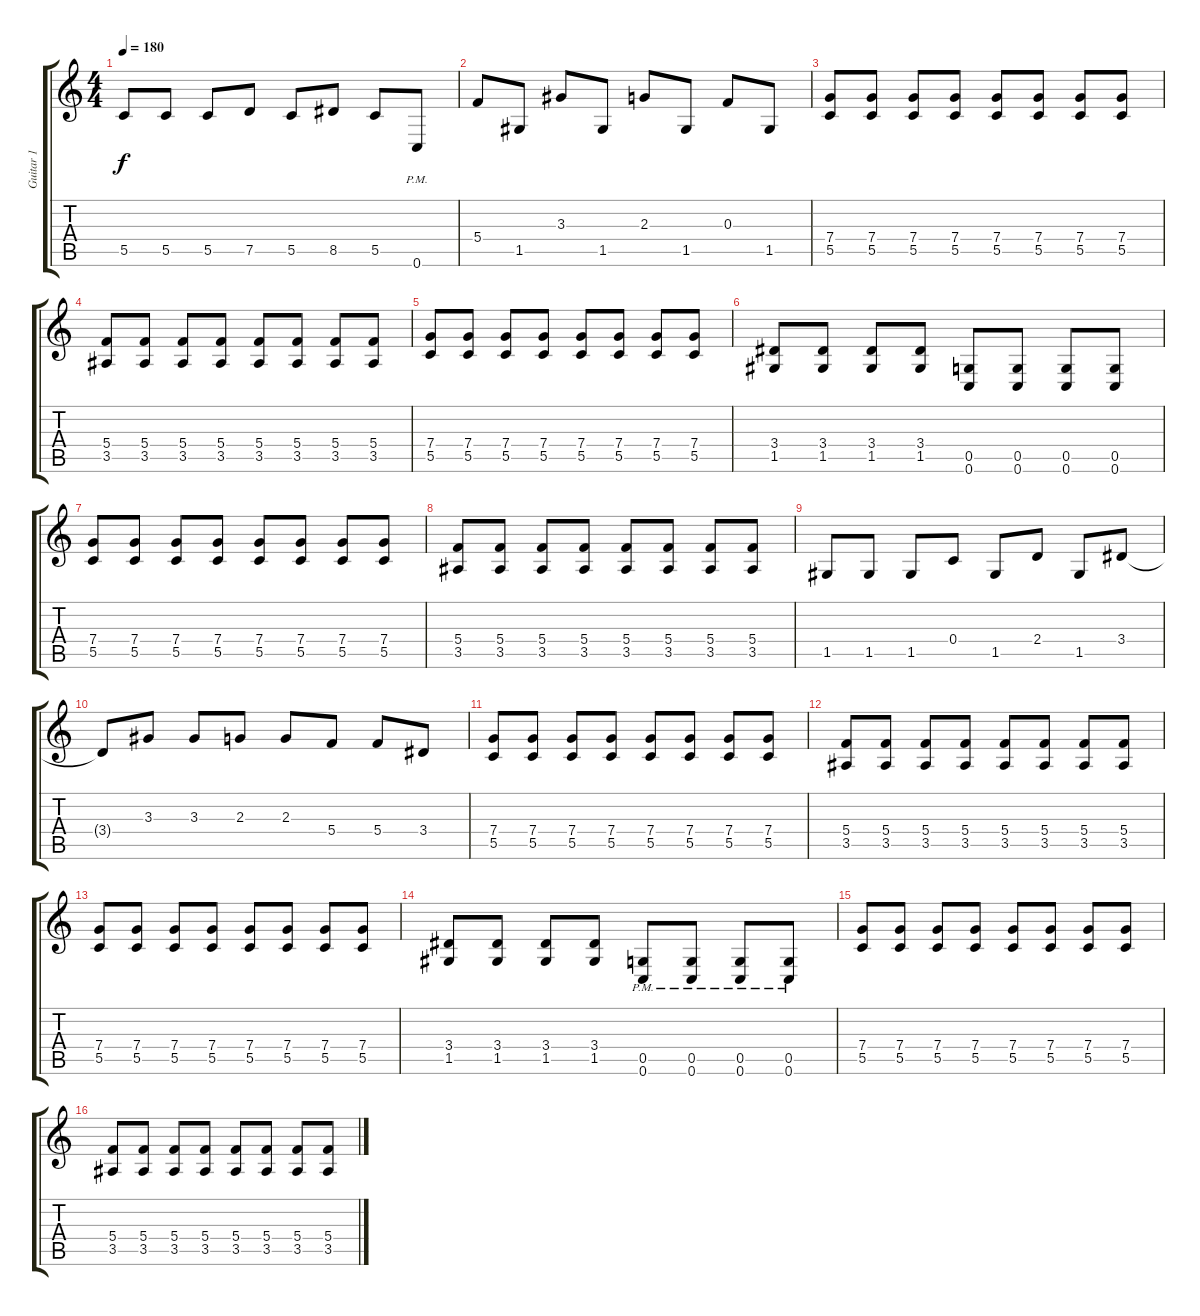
\track ("Guitar 1" "Guitar 1") {instrument distortionguitar}
\staff {score tabs}
\tuning (D4 A3 F3 C3 G2 C2) {hide}
\ts (4 4)
\tempo 180
\clef g2
\ks c
5.5.8{dy f} 5.5.8 5.5.8 7.5.8 5.5.8 8.5.8 5.5.8 0.6{pm}.8 |
5.4.8 1.5.8 3.3.8 1.5.8 2.3.8 1.5.8 0.3.8 1.5.8 |
(7.4 5.5).8 (7.4 5.5).8 (7.4 5.5).8 (7.4 5.5).8 (7.4 5.5).8 (7.4 5.5).8 (7.4 5.5).8 (7.4 5.5).8 |
(5.4 3.5).8 (5.4 3.5).8 (5.4 3.5).8 (5.4 3.5).8 (5.4 3.5).8 (5.4 3.5).8 (5.4 3.5).8 (5.4 3.5).8 |
(7.4 5.5).8 (7.4 5.5).8 (7.4 5.5).8 (7.4 5.5).8 (7.4 5.5).8 (7.4 5.5).8 (7.4 5.5).8 (7.4 5.5).8 |
(3.4 1.5).8 (3.4 1.5).8 (3.4 1.5).8 (3.4 1.5).8 (0.5 0.6).8 (0.5 0.6).8 (0.5 0.6).8 (0.5 0.6).8 |
(7.4 5.5).8 (7.4 5.5).8 (7.4 5.5).8 (7.4 5.5).8 (7.4 5.5).8 (7.4 5.5).8 (7.4 5.5).8 (7.4 5.5).8 |
(5.4 3.5).8 (5.4 3.5).8 (5.4 3.5).8 (5.4 3.5).8 (5.4 3.5).8 (5.4 3.5).8 (5.4 3.5).8 (5.4 3.5).8 |
1.5.8 1.5.8 1.5.8 0.4.8 1.5.8 2.4.8 1.5.8 3.4.8 |
3.4{t}.8 3.3.8 3.3.8 2.3.8 2.3.8 5.4.8 5.4.8 3.4.8 |
(7.4 5.5).8 (7.4 5.5).8 (7.4 5.5).8 (7.4 5.5).8 (7.4 5.5).8 (7.4 5.5).8 (7.4 5.5).8 (7.4 5.5).8 |
(5.4 3.5).8 (5.4 3.5).8 (5.4 3.5).8 (5.4 3.5).8 (5.4 3.5).8 (5.4 3.5).8 (5.4 3.5).8 (5.4 3.5).8 |
(7.4 5.5).8 (7.4 5.5).8 (7.4 5.5).8 (7.4 5.5).8 (7.4 5.5).8 (7.4 5.5).8 (7.4 5.5).8 (7.4 5.5).8 |
(3.4 1.5).8 (3.4 1.5).8 (3.4 1.5).8 (3.4 1.5).8 (0.5{pm} 0.6{pm}).8 (0.5{pm} 0.6{pm}).8 (0.5{pm} 0.6{pm}).8 (0.5{pm} 0.6{pm}).8 |
(7.4 5.5).8 (7.4 5.5).8 (7.4 5.5).8 (7.4 5.5).8 (7.4 5.5).8 (7.4 5.5).8 (7.4 5.5).8 (7.4 5.5).8 |
(5.4 3.5).8 (5.4 3.5).8 (5.4 3.5).8 (5.4 3.5).8 (5.4 3.5).8 (5.4 3.5).8 (5.4 3.5).8 (5.4 3.5).8
